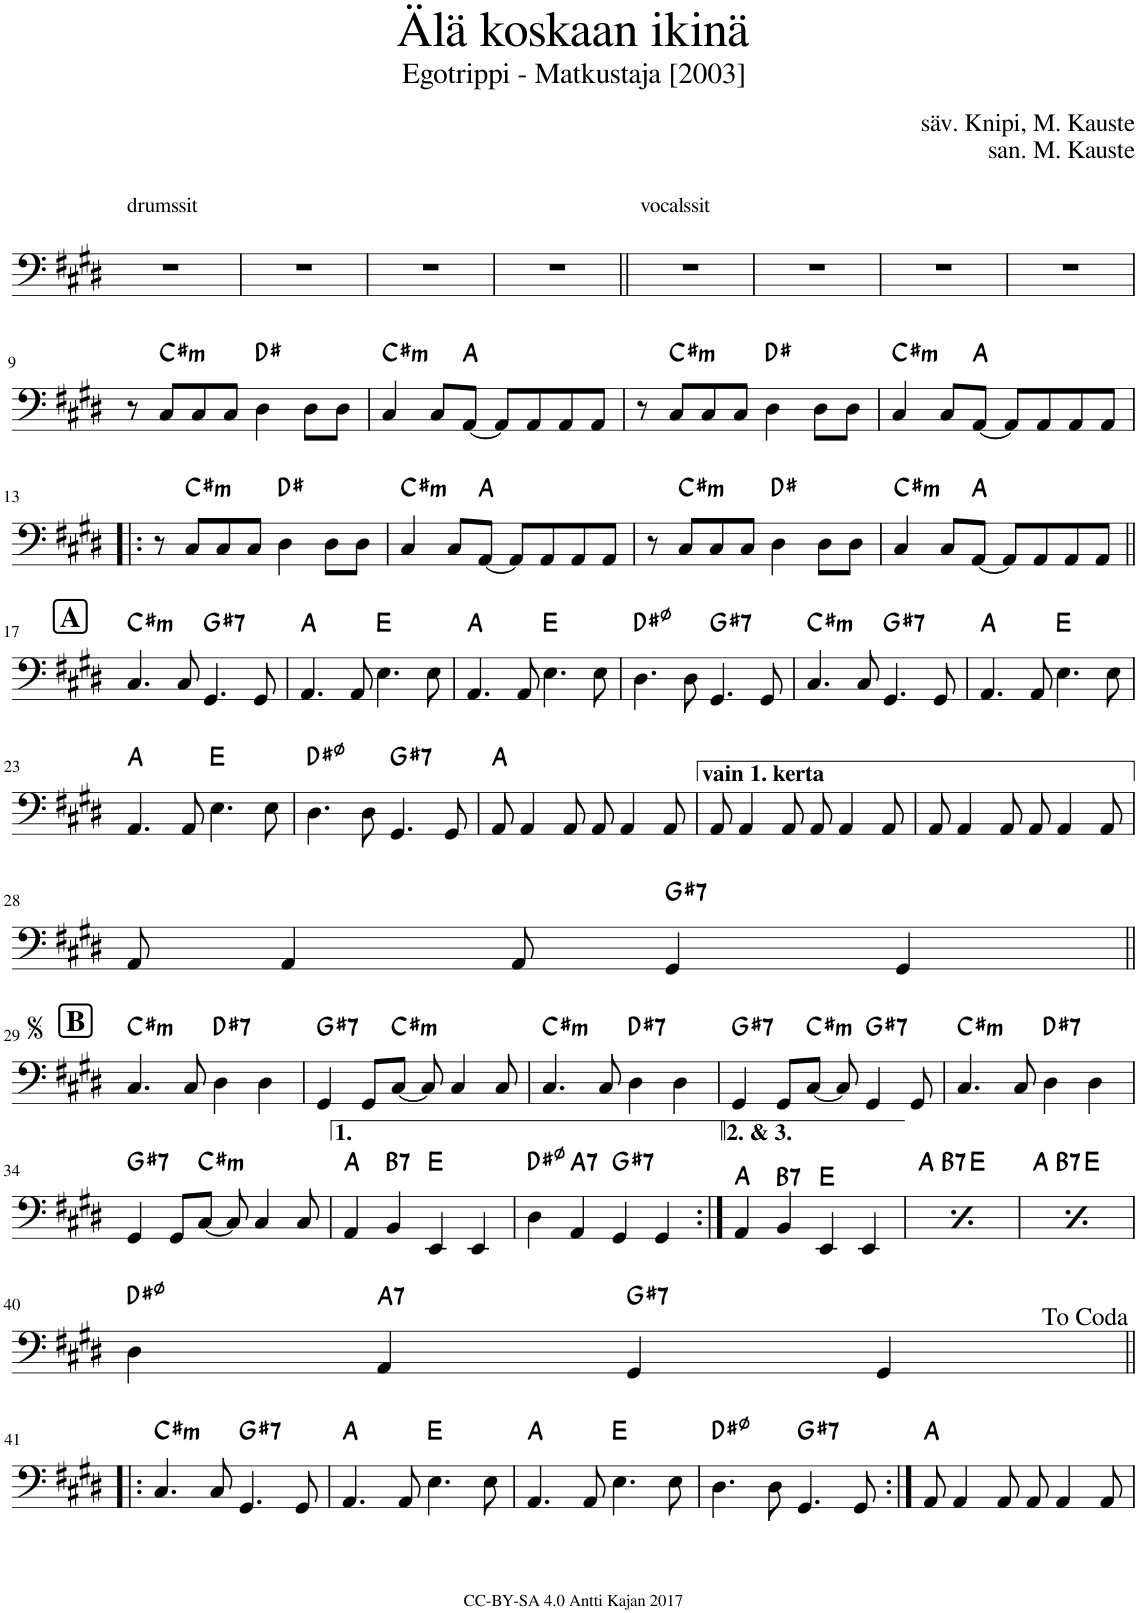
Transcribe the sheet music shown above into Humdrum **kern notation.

**kern	**harte
*part1	*part1
*staff1	*
*I"Akustinen basso	*
*I'Basso	*
*clefF4	*
*Trd7c12	*
*k[f#c#g#d#]	*
=1	=1
!LO:TX:a:t=drumssit	!
1r	.
=2	=2
1r	.
=3	=3
1r	.
=4	=4
1r	.
=5||	=5||
!LO:TX:a:t=vocalssit	!
1r	.
=6	=6
1r	.
=7	=7
1r	.
=8	=8
1r	.
!!LO:LB:g=z
=9	=9
8r	.
!	!LO:H:kt=m
8C#/L	C#:min
8C#/	.
8C#/J	.
4D#\	D#:maj
8D#\L	.
8D#\J	.
=10	=10
!	!LO:H:kt=m
4C#/	C#:min
8C#/L	.
[8AA/J	A:maj
8AA/L]	.
8AA/	.
8AA/	.
8AA/J	.
=11	=11
8r	.
!	!LO:H:kt=m
8C#/L	C#:min
8C#/	.
8C#/J	.
4D#\	D#:maj
8D#\L	.
8D#\J	.
=12	=12
!	!LO:H:kt=m
4C#/	C#:min
8C#/L	.
[8AA/J	A:maj
8AA/L]	.
8AA/	.
8AA/	.
8AA/J	.
!!LO:LB:g=z
=13!|:	=13!|:
8r	.
!	!LO:H:kt=m
8C#/L	C#:min
8C#/	.
8C#/J	.
4D#\	D#:maj
8D#\L	.
8D#\J	.
=14	=14
!	!LO:H:kt=m
4C#/	C#:min
8C#/L	.
[8AA/J	A:maj
8AA/L]	.
8AA/	.
8AA/	.
8AA/J	.
=15	=15
8r	.
!	!LO:H:kt=m
8C#/L	C#:min
8C#/	.
8C#/J	.
4D#\	D#:maj
8D#\L	.
8D#\J	.
=16	=16
!	!LO:H:kt=m
4C#/	C#:min
8C#/L	.
[8AA/J	A:maj
8AA/L]	.
8AA/	.
8AA/	.
8AA/J	.
!!LO:LB:g=z
!!LO:REH:place=s1:a:B:cj:fs=14:t=A
=17||	=17||
!	!LO:H:kt=m
4.C#/	C#:min
8C#/	.
!	!LO:H:kt=7
4.GG#/	G#:7
8GG#/	.
=18	=18
4.AA/	A:maj
8AA/	.
4.E\	E:maj
8E\	.
=19	=19
4.AA/	A:maj
8AA/	.
4.E\	E:maj
8E\	.
=20	=20
4.D#\	D#:hdim7
8D#\	.
!	!LO:H:kt=7
4.GG#/	G#:7
8GG#/	.
=21	=21
!	!LO:H:kt=m
4.C#/	C#:min
8C#/	.
!	!LO:H:kt=7
4.GG#/	G#:7
8GG#/	.
=22	=22
4.AA/	A:maj
8AA/	.
4.E\	E:maj
8E\	.
!!LO:LB:g=z
=23	=23
4.AA/	A:maj
8AA/	.
4.E\	E:maj
8E\	.
=24	=24
4.D#\	D#:hdim7
8D#\	.
!	!LO:H:kt=7
4.GG#/	G#:7
8GG#/	.
=25	=25
8AA/	A:maj
4AA/	.
8AA/	.
8AA/	.
4AA/	.
8AA/	.
=26	=26
8AA/	.
4AA/	.
8AA/	.
8AA/	.
4AA/	.
8AA/	.
=27	=27
8AA/	.
4AA/	.
8AA/	.
8AA/	.
4AA/	.
8AA/	.
!!LO:LB:g=z
=28	=28
8AA/	.
4AA/	.
8AA/	.
!	!LO:H:kt=7
4GG#/	G#:7
4GG#/	.
!!LO:LB:g=z
!!LO:REH:place=s1:a:B:cj:fs=14:t=B
=29||	=29||
!	!LO:H:kt=m
4.C#/	C#:min
8C#/	.
!	!LO:H:kt=7
4D#\	D#:7
4D#\	.
=30	=30
!	!LO:H:kt=7
4GG#/	G#:7
8GG#/L	.
!	!LO:H:kt=m
[8C#/J	C#:min
8C#/]	.
4C#/	.
8C#/	.
=31	=31
!	!LO:H:kt=m
4.C#/	C#:min
8C#/	.
!	!LO:H:kt=7
4D#\	D#:7
4D#\	.
=32	=32
!	!LO:H:kt=7
4GG#/	G#:7
8GG#/L	.
!	!LO:H:kt=m
[8C#/J	C#:min
8C#/]	.
!	!LO:H:kt=7
4GG#/	G#:7
8GG#/	.
=33	=33
!	!LO:H:kt=m
4.C#/	C#:min
8C#/	.
!	!LO:H:kt=7
4D#\	D#:7
4D#\	.
!!LO:LB:g=z
=34	=34
!	!LO:H:kt=7
4GG#/	G#:7
8GG#/L	.
!	!LO:H:kt=m
[8C#/J	C#:min
8C#/]	.
4C#/	.
8C#/	.
=35	=35
4AA/	A:maj
!	!LO:H:kt=7
4BB/	B:7
4EE/	E:maj
4EE/	.
=36	=36
4D#\	D#:hdim7
!	!LO:H:kt=7
4AA/	A:7
!	!LO:H:kt=7
4GG#/	G#:7
4GG#/	.
=37:|!	=37:|!
4AA/	A:maj
!	!LO:H:kt=7
4BB/	B:7
4EE/	E:maj
4EE/	.
=38	=38
4AA/	A:maj
!	!LO:H:kt=7
4BB/	B:7
4EE/	E:maj
4EE/	.
=39	=39
4AA/	A:maj
!	!LO:H:kt=7
4BB/	B:7
4EE/	E:maj
4EE/	.
!!LO:LB:g=z
=40	=40
4D#\	D#:hdim7
!	!LO:H:kt=7
4AA/	A:7
!	!LO:H:kt=7
4GG#/	G#:7
4GG#/	.
!!LO:LB:g=z
=41!|:	=41!|:
!	!LO:H:kt=m
4.C#/	C#:min
8C#/	.
!	!LO:H:kt=7
4.GG#/	G#:7
8GG#/	.
=42	=42
4.AA/	A:maj
8AA/	.
4.E\	E:maj
8E\	.
=43	=43
4.AA/	A:maj
8AA/	.
4.E\	E:maj
8E\	.
=44	=44
4.D#\	D#:hdim7
8D#\	.
!	!LO:H:kt=7
4.GG#/	G#:7
8GG#/	.
=45:|!	=45:|!
8AA/	A:maj
4AA/	.
8AA/	.
8AA/	.
4AA/	.
8AA/	.
=	=
*-	*-
